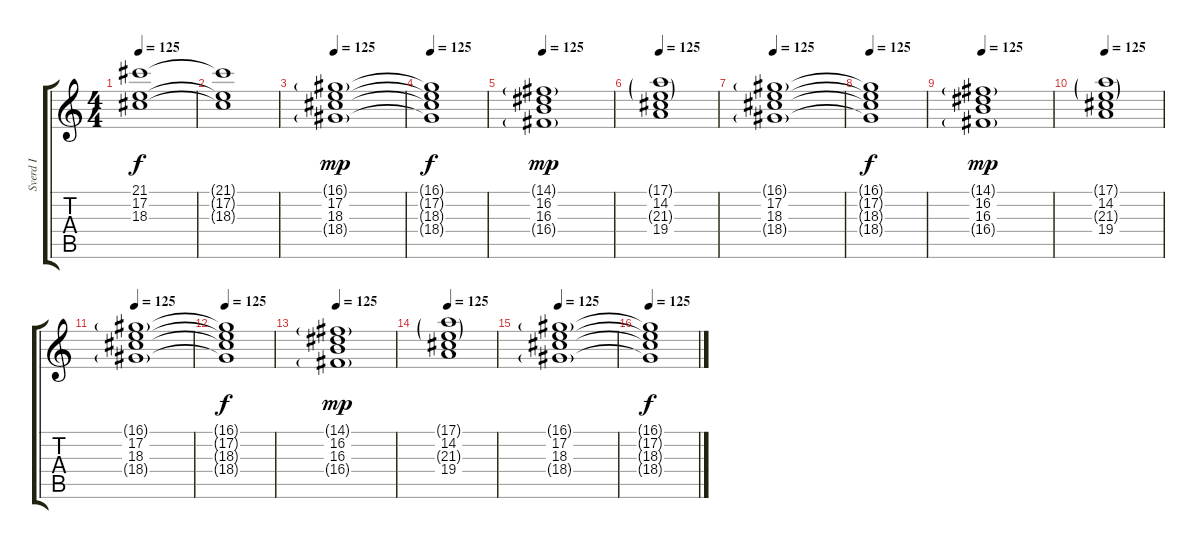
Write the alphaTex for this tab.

\track ("Sverd I" "Sverd I") {instrument stringensemble1}
\staff {score tabs}
\tuning (E4 B3 G3 D3 A2 E2) {hide}
\ts (4 4)
\tempo 125
\clef g2
\ks c
(21.1 17.2 18.3).1{dy f volume 11} |
(21.1{t} 17.2{t} 18.3{t}).1 |
\tempo 125
(16.1{g} 17.2 18.3 18.4{g}).1{dy mp volume 9} |
\tempo 125
(16.1{t} 17.2{t} 18.3{t} 18.4{t}).1{dy f} |
\tempo 125
(14.1{g} 16.2 16.3 16.4{g}).1{dy mp volume 9} |
\tempo 125
(17.1{g} 14.2 21.3{g} 19.4).1{volume 9} |
\tempo 125
(16.1{g} 17.2 18.3 18.4{g}).1{volume 9} |
\tempo 125
(16.1{t} 17.2{t} 18.3{t} 18.4{t}).1{dy f} |
\tempo 125
(14.1{g} 16.2 16.3 16.4{g}).1{dy mp volume 9} |
\tempo 125
(17.1{g} 14.2 21.3{g} 19.4).1{volume 9} |
\tempo 125
(16.1{g} 17.2 18.3 18.4{g}).1{volume 9} |
\tempo 125
(16.1{t} 17.2{t} 18.3{t} 18.4{t}).1{dy f} |
\tempo 125
(14.1{g} 16.2 16.3 16.4{g}).1{dy mp volume 9} |
\tempo 125
(17.1{g} 14.2 21.3{g} 19.4).1{volume 9} |
\tempo 125
(16.1{g} 17.2 18.3 18.4{g}).1{volume 9} |
\tempo 125
(16.1{t} 17.2{t} 18.3{t} 18.4{t}).1{dy f}
